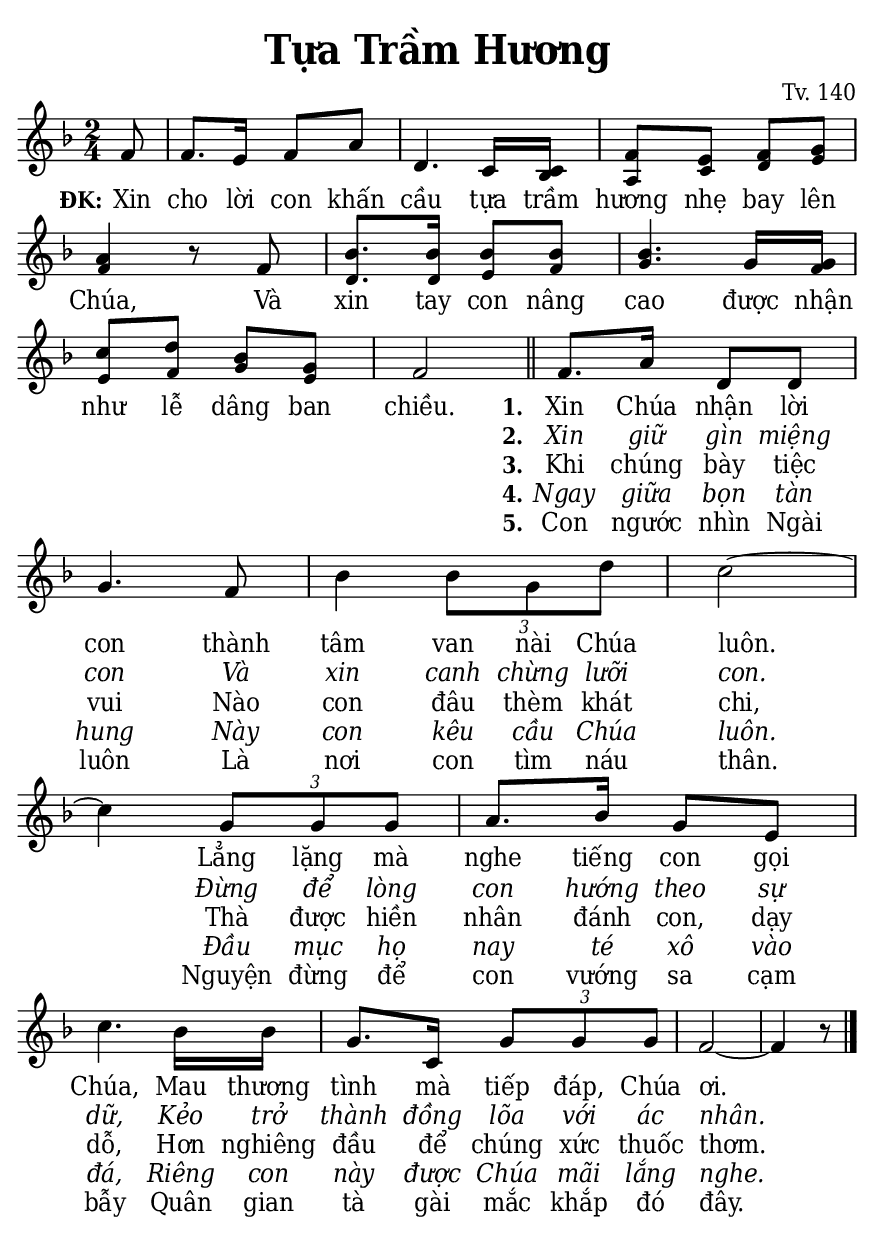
% Cài đặt chung\
\version "2.22.1"
\include "english.ly"

\header {
  title = \markup { \fontsize #1 "Tựa Trầm Hương" }
  composer = "Tv. 140"
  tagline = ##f
}

% Nhạc phiên khúc
nhacPhienKhucSop = \relative c' {
  \partial 8 f8 |
  f8. e16 f8 a |
  d,4. c16 c |
  f8 e f g |
  a4 r8 f |
  bf8. bf16 bf8 bf |
  bf4. g16 g |
  c8 d bf g |
  f2 \bar "||"
  
  f8. a16 d,8 d |
  g4. f8 |
  bf4 \tuplet 3/2 { bf8 g d' } |
  c2 ~ |
  c4 \tuplet 3/2 { g8 g g } |
  a8. bf16 g8 e |
  c'4. bf16 bf |
  g8. c,16 \tuplet 3/2 { g'8 g g } |
  f2 ~ |
  f4 r8 \bar "|."
}

nhacPhienKhucAlto = \relative c' {
  f8 |
  f8. e16 f8 a |
  d,4. c16 bf |
  a8 c d e |
  f4 r8 f |
  d8. d16 e8 f |
  g4. g16 f |
  e8 f g e |
  f2
}

% Lời phiên khúc
loiPhienKhucSop = \lyrics {
  \set stanza = "ĐK:"
  Xin cho lời con khấn cầu
  tựa trầm hương nhẹ bay lên Chúa,
  Và xin tay con nâng cao
  được nhận như lễ dâng ban chiều.
  <<
    {
      \set stanza = "1."
      Xin Chúa nhận lời con thành tâm van nài Chúa luôn.
      Lẳng lặng mà nghe tiếng con gọi Chúa,
      Mau thương tình mà tiếp đáp, Chúa ơi.
    }
    \new Lyrics {
	    \set associatedVoice = "beSop"
	    \set stanza = "2."
      \override Lyrics.LyricText.font-shape = #'italic
	    Xin giữ gìn miệng con
	    Và xin canh chừng lưỡi con.
	    Đừng để lòng con hướng theo sự dữ,
	    Kẻo trở thành đồng lõa với ác nhân.
    }
    \new Lyrics {
	    \set associatedVoice = "beSop"
	    \set stanza = "3."
	    Khi chúng bày tiệc vui
	    Nào con đâu thèm khát chi,
	    Thà được hiền nhân đánh con, dạy dỗ,
	    Hơn nghiêng đầu để chúng xức thuốc thơm.
    }
    \new Lyrics {
	    \set associatedVoice = "beSop"
	    \set stanza = "4."
      \override Lyrics.LyricText.font-shape = #'italic
	    Ngay giữa bọn tàn hung
	    Này con kêu cầu Chúa luôn.
	    Đầu mục họ nay té xô vào đá,
	    Riêng con này được Chúa mãi lắng nghe.
    }
    \new Lyrics {
	    \set associatedVoice = "beSop"
	    \set stanza = "5."
	    Con ngước nhìn Ngài luôn
	    Là nơi con tìm náu thân.
	    Nguyện đừng để con vướng sa cạm bẫy
	    Quân gian tà gài mắc khắp đó đây.
    }
  >>
}

% Dàn trang
\paper {
  #(set-paper-size "a5")
  top-margin = 3\mm
  bottom-margin = 3\mm
  left-margin = 3\mm
  right-margin = 3\mm
  indent = #0
  #(define fonts
	 (make-pango-font-tree "Deja Vu Serif Condensed"
	 		       "Deja Vu Serif Condensed"
			       "Deja Vu Serif Condensed"
			       (/ 20 20)))
  print-page-number = ##f
  page-count = #1
}

TongNhip = {
  \key f \major \time 2/4
  \set Timing.beamExceptions = #'()
  \set Timing.baseMoment = #(ly:make-moment 1/4)
}

% Đổi kích thước nốt cho bè phụ
notBePhu =
#(define-music-function (font-size music) (number? ly:music?)
   (for-some-music
     (lambda (m)
       (if (music-is-of-type? m 'rhythmic-event)
           (begin
             (set! (ly:music-property m 'tweaks)
                   (cons `(font-size . ,font-size)
                         (ly:music-property m 'tweaks)))
             #t)
           #f))
     music)
   music)

\score {
  \new ChoirStaff <<
    \new Staff \with {
        \consists "Merge_rests_engraver"
        printPartCombineTexts = ##f
      }
      <<
      \new Voice \TongNhip \partCombine 
        \nhacPhienKhucSop
        \notBePhu -1 { \nhacPhienKhucAlto }
      \new NullVoice = beSop \nhacPhienKhucSop
      \new Lyrics \lyricsto beSop \loiPhienKhucSop
      >>
  >>
  \layout {
    \override Lyrics.LyricSpace.minimum-distance = #1.5
    \override Score.BarNumber.break-visibility = ##(#f #f #f)
    \override Score.SpacingSpanner.uniform-stretching = ##t
  } 
}
